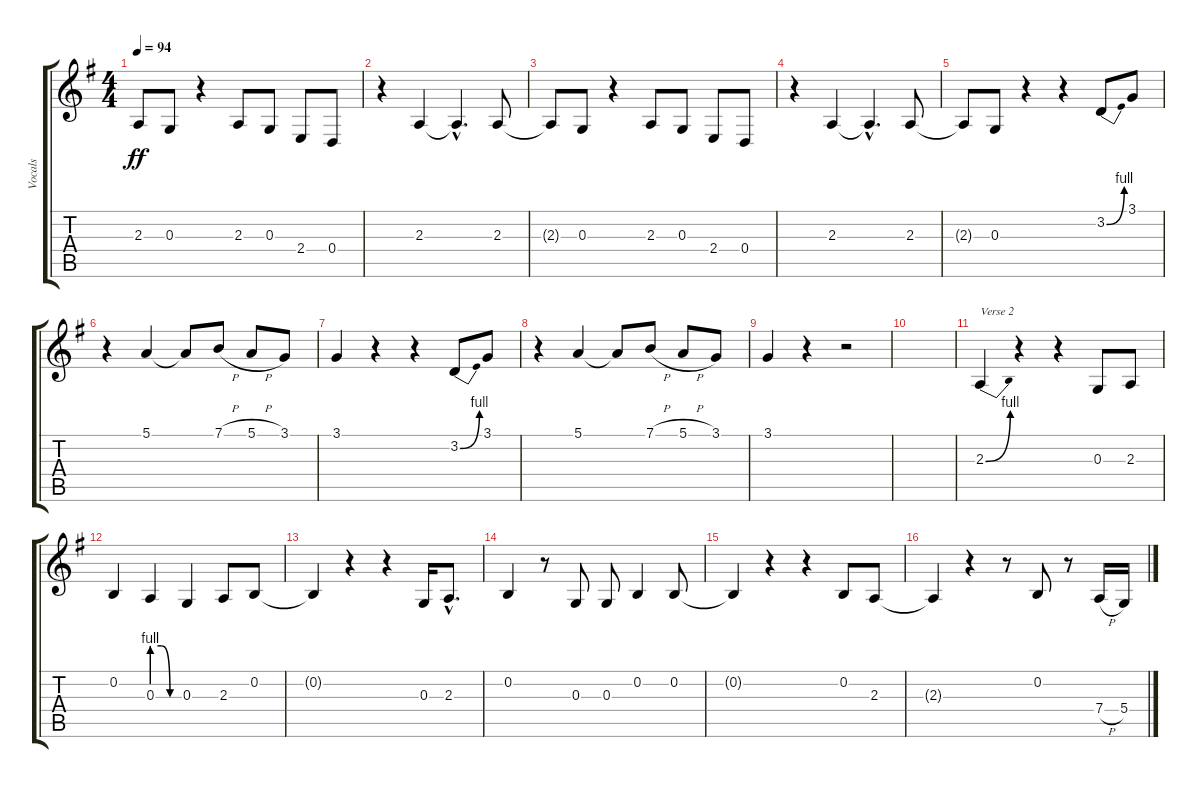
\track ("Vocals" "Vocals") {instrument clarinet}
\staff {score tabs}
\tuning (E4 B3 G3 D3 A2 E2) {hide}
\ts (4 4)
\tempo 94
\clef g2
\ks g
2.3{t}.8{dy ff} 0.3.8 r.4 2.3.8 0.3.8 2.4.8 0.4.8 |
r.4 2.3.4 2.3{hac t}.4{d} 2.3.8 |
2.3{t}.8 0.3.8 r.4 2.3.8 0.3.8 2.4.8 0.4.8 |
r.4 2.3.4 2.3{hac t}.4{d} 2.3.8 |
2.3{t}.8 0.3.8 r.4 r.4 3.2{be (bend 0 0 60 4)}.8 3.1.8 |
r.4 5.1.4 5.1{t}.8 7.1{h}.8 5.1{h}.8 3.1.8 |
3.1.4 r.4 r.4 3.2{be (bend 0 0 60 4)}.8 3.1.8 |
r.4 5.1.4 5.1{t}.8 7.1{h}.8 5.1{h}.8 3.1.8 |
3.1.4 r.4 r.2 |
|
2.3{be (bend 0 0 60 4)}.4{txt "Verse 2"} r.4 r.4 0.3.8 2.3.8 |
0.2.4 0.3{be (custom 0 4 20 4 40 0 60 0)}.4 0.3.4 2.3.8 0.2.8 |
0.2{t}.4 r.4 r.4 0.3.16 2.3{hac}.8{d} |
0.2.4 r.8 0.3.8 0.3.8 0.2.4 0.2.8 |
0.2{t}.4 r.4 r.4 0.2.8 2.3.8 |
2.3{t}.4 r.4 r.8 0.2.8 r.8 7.4{h}.16 5.4{h}.16
